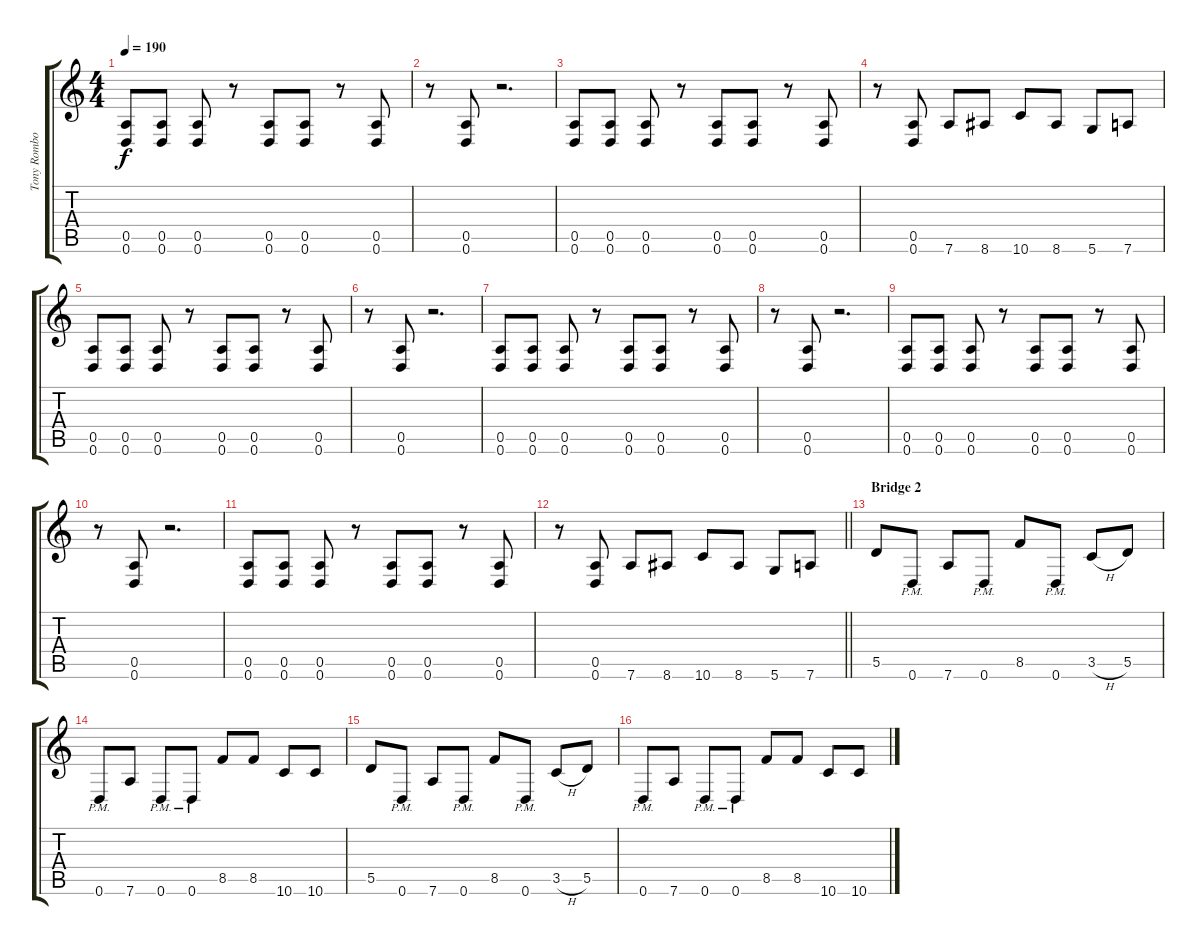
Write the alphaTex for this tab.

\track ("Tony Rombola" "Tony Rombo") {instrument distortionguitar}
\staff {score tabs}
\tuning (E4 B3 G3 D3 A2 D2) {hide}
\ts (4 4)
\tempo 190
\clef g2
\ks c
(0.5 0.6).8{dy f} (0.5 0.6).8 (0.5 0.6).8 r.8 (0.5 0.6).8 (0.5 0.6).8 r.8 (0.5 0.6).8 |
r.8 (0.5 0.6).8 r.2{d} |
(0.5 0.6).8 (0.5 0.6).8 (0.5 0.6).8 r.8 (0.5 0.6).8 (0.5 0.6).8 r.8 (0.5 0.6).8 |
r.8 (0.5 0.6).8 7.6.8 8.6.8 10.6.8 8.6.8 5.6.8 7.6.8 |
(0.5 0.6).8 (0.5 0.6).8 (0.5 0.6).8 r.8 (0.5 0.6).8 (0.5 0.6).8 r.8 (0.5 0.6).8 |
r.8 (0.5 0.6).8 r.2{d} |
(0.5 0.6).8 (0.5 0.6).8 (0.5 0.6).8 r.8 (0.5 0.6).8 (0.5 0.6).8 r.8 (0.5 0.6).8 |
r.8 (0.5 0.6).8 r.2{d} |
(0.5 0.6).8 (0.5 0.6).8 (0.5 0.6).8 r.8 (0.5 0.6).8 (0.5 0.6).8 r.8 (0.5 0.6).8 |
r.8 (0.5 0.6).8 r.2{d} |
(0.5 0.6).8 (0.5 0.6).8 (0.5 0.6).8 r.8 (0.5 0.6).8 (0.5 0.6).8 r.8 (0.5 0.6).8 |
\barLineRight lightlight
r.8 (0.5 0.6).8 7.6.8 8.6.8 10.6.8 8.6.8 5.6.8 7.6.8 |
\section ("" "Bridge 2")
5.5.8 0.6{pm}.8 7.6.8 0.6{pm}.8 8.5.8 0.6{pm}.8 3.5{h}.8 5.5.8 |
0.6{pm}.8 7.6.8 0.6{pm}.8 0.6{pm}.8 8.5.8 8.5.8 10.6.8 10.6.8 |
5.5.8 0.6{pm}.8 7.6.8 0.6{pm}.8 8.5.8 0.6{pm}.8 3.5{h}.8 5.5.8 |
0.6{pm}.8 7.6.8 0.6{pm}.8 0.6{pm}.8 8.5.8 8.5.8 10.6.8 10.6.8
